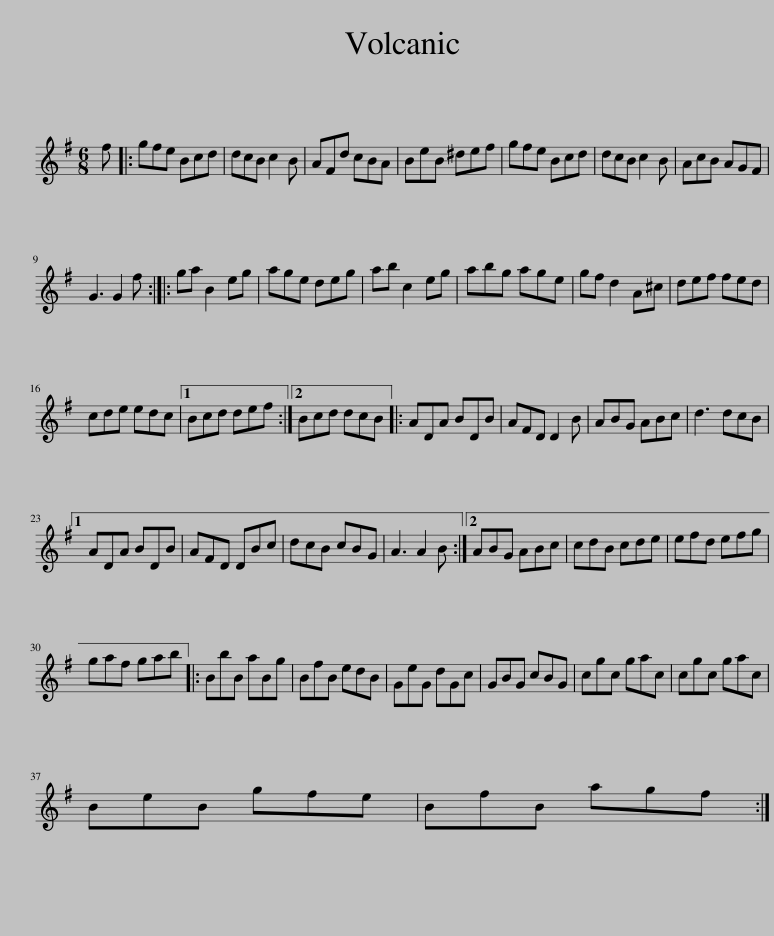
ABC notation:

X:1
L:1/8
M:6/8
I:linebreak $
K:G
V:1 treble
V:1
 f |: gfe Bcd | dcB c2 B | AFd cBA | BeB ^def | %5
 gfe Bcd | dcB c2 B | AcB AGF |$ G3 G2 f :: ga B2 eg | %10
 age deg | ab c2 eg | abg age | gf d2 A^c | def fed |$ %15
 cde edc |1 Bcd def :|2 Bcd dcB |: ADA BDB | AFD D2 B | %20
 ABG ABc | d3 dcB |1$ ADA BDB | AFD DBc | dcB cBG | %25
 A3 A2 B :|2 ABG ABc | cdB cde | efd efg |$ gaf gab |: %30
 BbB aBg | BfB edB | GeG dGc | GBG cBG | cgc gac | %35
 cgc gac |$ BeB gfe | BfB agf :| %38
